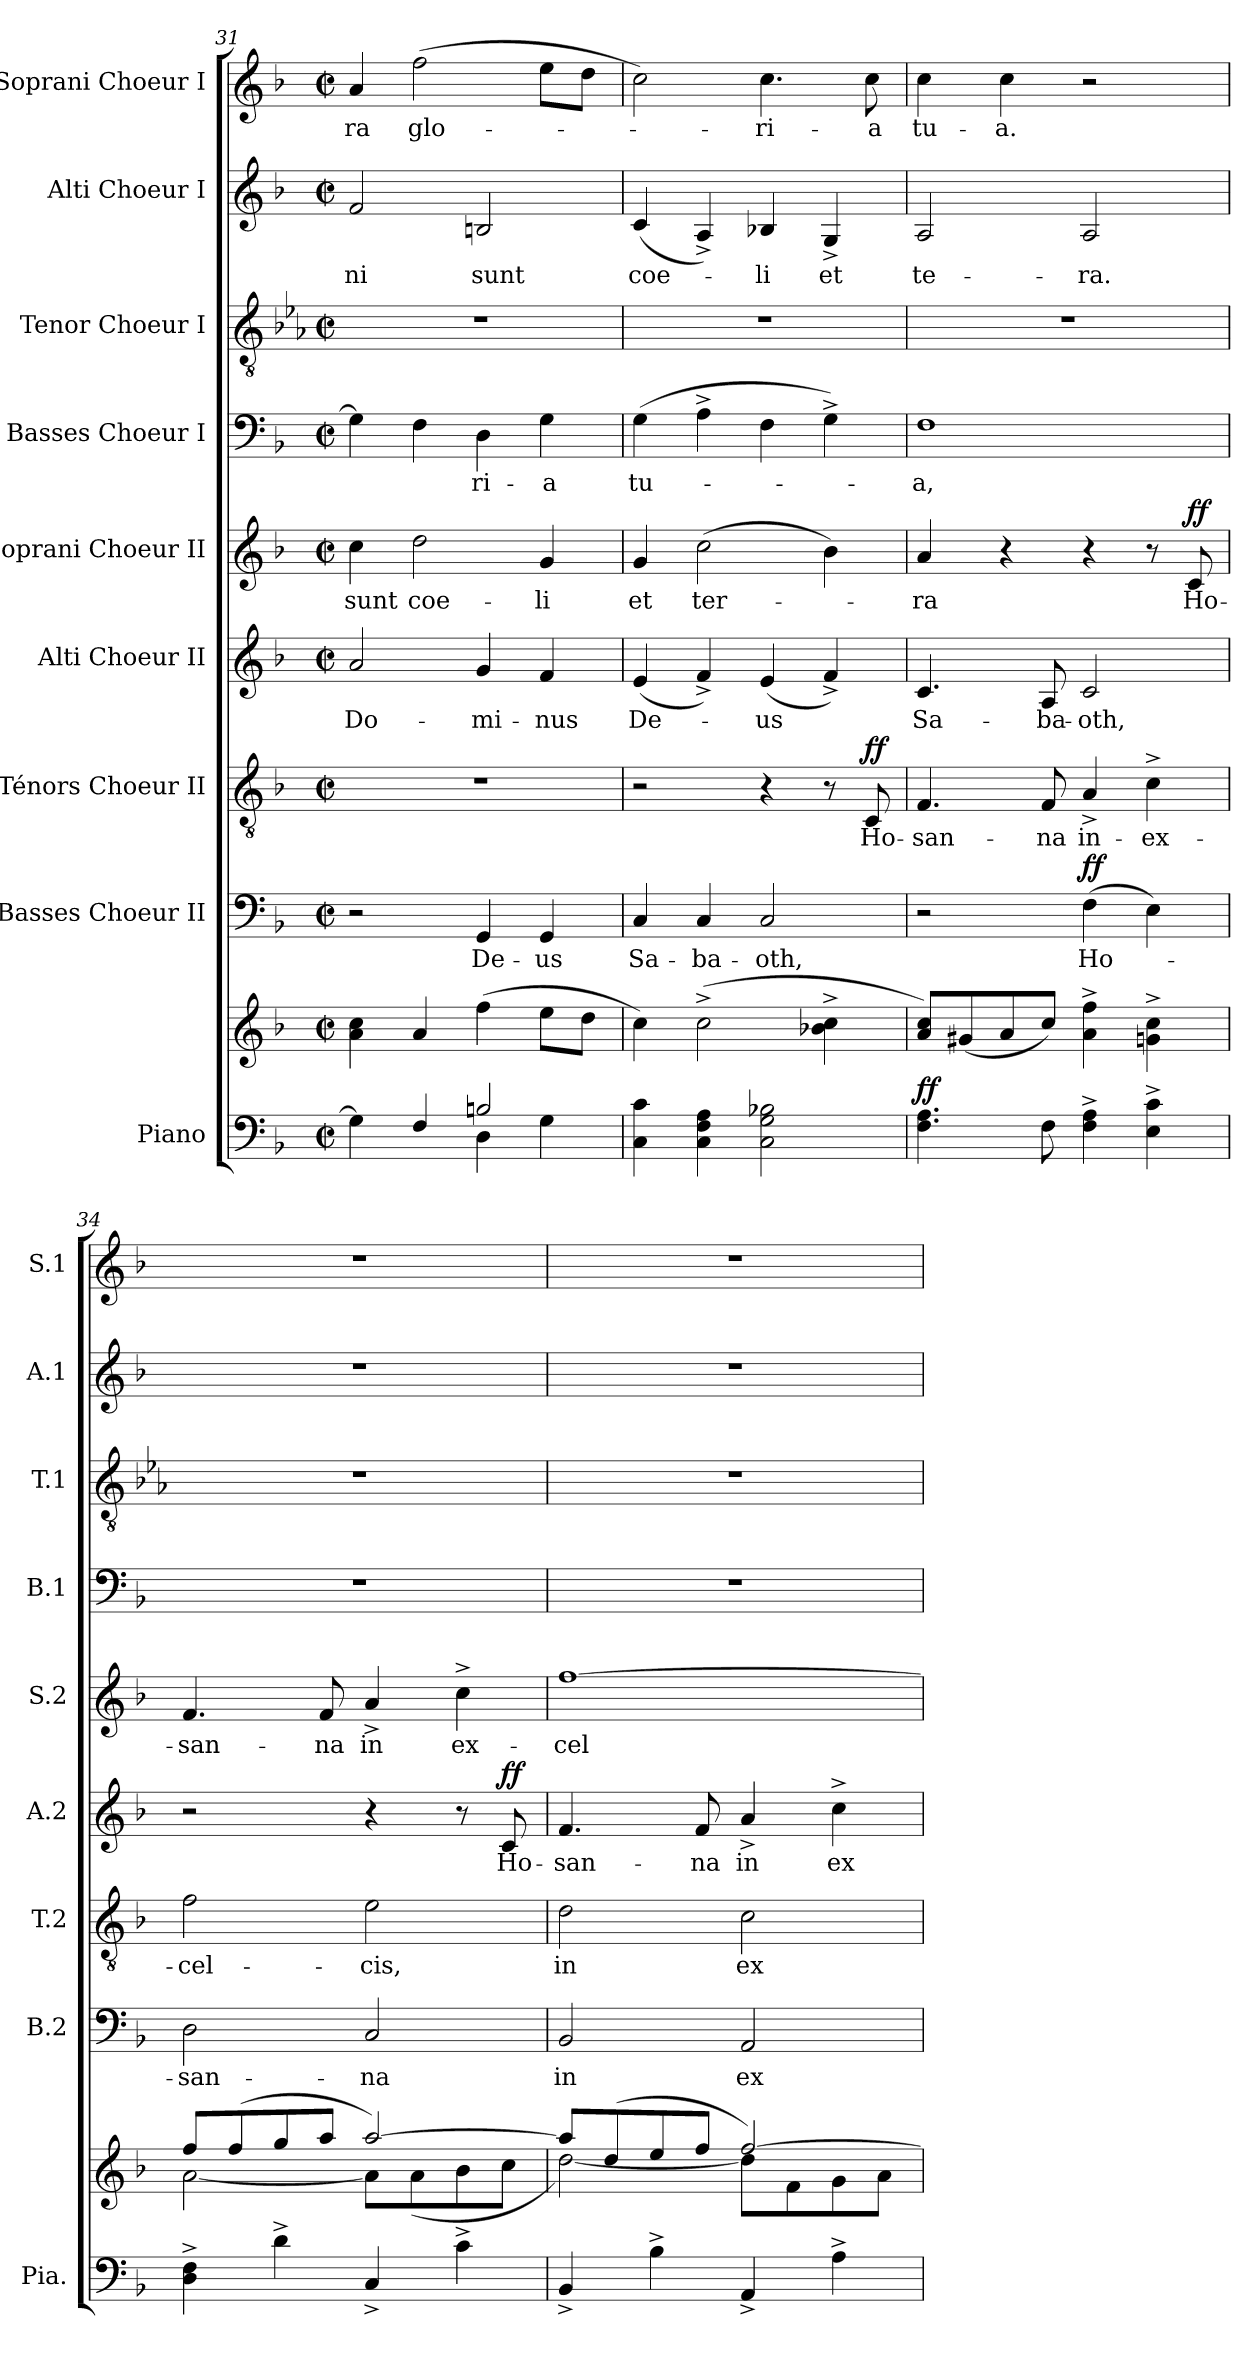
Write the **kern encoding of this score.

**kern	**kern	**dynam	**kern	**text	**dynam	**kern	**text	**dynam	**kern	**text	**dynam	**kern	**text	**dynam	**kern	**text	**kern	**kern	**text	**kern	**text
*part9	*part9	*part9	*part8	*part8	*part8	*part7	*part7	*part7	*part6	*part6	*part6	*part5	*part5	*part5	*part4	*part4	*part3	*part2	*part2	*part1	*part1
*staff10	*staff9	*staff9/10	*staff8	*staff8	*staff8	*staff7	*staff7	*staff7	*staff6	*staff6	*staff6	*staff5	*staff5	*staff5	*staff4	*staff4	*staff3	*staff2	*staff2	*staff1	*staff1
*I"Piano	*	*	*I"Basses Choeur II	*	*	*I"Ténors Choeur II	*	*	*I"Alti Choeur II	*	*	*I"Soprani Choeur II	*	*	*I"Basses Choeur I	*	*I"Tenor Choeur I	*I"Alti Choeur I	*	*I"Soprani Choeur I	*
*I'Pia.	*	*	*I'B.2	*	*	*I'T.2	*	*	*I'A.2	*	*	*I'S.2	*	*	*I'B.1	*	*I'T.1	*I'A.1	*	*I'S.1	*
*clefF4	*clefG2	*	*clefF4	*	*	*clefGv2	*	*	*clefG2	*	*	*clefG2	*	*	*clefF4	*	*clefGv2	*clefG2	*	*clefG2	*
*	*	*	*	*	*	*	*	*	*	*	*	*	*	*	*	*	*ITrd8c14	*	*	*	*
*k[b-]	*k[b-]	*	*k[b-]	*	*	*k[b-]	*	*	*k[b-]	*	*	*k[b-]	*	*	*k[b-]	*	*k[b-e-a-]	*k[b-]	*	*k[b-]	*
*M2/2	*M2/2	*	*M2/2	*	*	*M2/2	*	*	*M2/2	*	*	*M2/2	*	*	*M2/2	*	*M2/2	*M2/2	*	*M2/2	*
*met(c|)	*met(c|)	*	*met(c|)	*	*	*met(c|)	*	*	*met(c|)	*	*	*met(c|)	*	*	*met(c|)	*	*met(c|)	*met(c|)	*	*met(c|)	*
=31	=31	=31	=31	=31	=31	=31	=31	=31	=31	=31	=31	=31	=31	=31	=31	=31	=31	=31	=31	=31	=31
*^	*	*	*	*	*	*	*	*	*	*	*	*	*	*	*	*	*	*	*	*	*
4G\]	2ryy	4a\ 4cc\	.	2r	.	.	1r	.	.	2a/	Do-	.	4cc\	sunt	.	4G\]	.	1r	2f/	-ni	4a/	-ra
4F/	.	4a/	.	.	.	.	.	.	.	.	.	.	2dd\	coe-	.	4F\	.	.	.	.	(2ff\	glo-
2Bn/	4D\	(4ff\	.	4GG/	De-	.	.	.	.	4g/	-mi-	.	.	.	.	4D\	-ri-	.	2Bn/	sunt	.	.
.	4G\	8ee\L	.	4GG/	-us	.	.	.	.	4f/	-nus	.	4g/	-li	.	4G\	-a	.	.	.	8ee\L	.
.	.	8dd\J	.	.	.	.	.	.	.	.	.	.	.	.	.	.	.	.	.	.	8dd\J	.
*v	*v	*	*	*	*	*	*	*	*	*	*	*	*	*	*	*	*	*	*	*	*	*
=32	=32	=32	=32	=32	=32	=32	=32	=32	=32	=32	=32	=32	=32	=32	=32	=32	=32	=32	=32	=32	=32
4C\ 4c\	4cc\)	.	4C/	Sa-	.	2r	.	.	(4e/	De-	.	4g/	et	.	(>4G\	tu-	1r	(>4c/	coe-	2cc\)	.
4C\ 4F\ 4A\	(2cc^\	.	4C/	-ba-	.	.	.	.	4f^/)	.	.	(2cc\	ter-	.	4A^\	.	.	4A^/)	.	.	.
2C\ 2G\ 2B-X\	.	.	2C/	-oth,	.	4r	.	.	(4e/	-us	.	.	.	.	4F\	.	.	4B-X/	-li	4.cc\	-ri-
.	4b-X\^ 4cc\^	.	.	.	.	8r	.	.	4f^/)	.	.	4b-\)	.	.	4G^\)	.	.	4G^/	et	.	.
!	!	!	!	!	!	!	!	!LO:DY:a	!	!	!	!	!	!	!	!	!	!	!	!	!
.	.	.	.	.	.	8Ci/	Ho-	ff	.	.	.	.	.	.	.	.	.	.	.	8cc\	-a
=33	=33	=33	=33	=33	=33	=33	=33	=33	=33	=33	=33	=33	=33	=33	=33	=33	=33	=33	=33	=33	=33
!	!	!LO:DY:a=2	!	!	!	!	!	!	!	!	!	!	!	!	!	!	!	!	!	!	!
4.F\ 4.A\	8a/ 8cc/L)	ff	2r	.	.	4.Fi/	-san-	.	4.c/	Sa-	.	4a/	-ra	.	1F	-a,	1r	2A/	te-	4cc\	tu-
.	(8g#X/	.	.	.	.	.	.	.	.	.	.	.	.	.	.	.	.	.	.	.	.
.	8a/	.	.	.	.	.	.	.	.	.	.	4r	.	.	.	.	.	.	.	4cc\	-a.
8F\	8cc/J)	.	.	.	.	8Fi/	-na	.	8A/	-ba-	.	.	.	.	.	.	.	.	.	.	.
!	!	!	!	!	!LO:DY:a	!	!	!	!	!	!	!	!	!	!	!	!	!	!	!	!
4F\^ 4A\^	4a\^ 4ff\^	.	(4F\	Ho-	ff	4A^i/	in-	.	2c/	-oth,	.	4r	.	.	.	.	.	2A/	-ra.	2r	.
4E\^ 4c\^	4gn\^ 4cc\^	.	4E\)	.	.	4c^i\	-ex-	.	.	.	.	8r	.	.	.	.	.	.	.	.	.
!	!	!	!	!	!	!	!	!	!	!	!	!	!	!LO:DY:a	!	!	!	!	!	!	!
.	.	.	.	.	.	.	.	.	.	.	.	8c/	Ho-	ff	.	.	.	.	.	.	.
=34	=34	=34	=34	=34	=34	=34	=34	=34	=34	=34	=34	=34	=34	=34	=34	=34	=34	=34	=34	=34	=34
*	*^	*	*	*	*	*	*	*	*	*	*	*	*	*	*	*	*	*	*	*	*
4D\^ 4F\^	8ff/L	[2a\	.	2D\	-san-	.	2fi\	-cel-	.	2r	.	.	4.f/	-san-	.	1r	.	1r	1r	.	1r	.
.	(8ff/	.	.	.	.	.	.	.	.	.	.	.	.	.	.	.	.	.	.	.	.	.
4d^\	8gg/	.	.	.	.	.	.	.	.	.	.	.	.	.	.	.	.	.	.	.	.	.
.	8aa/J	.	.	.	.	.	.	.	.	.	.	.	8f/	-na	.	.	.	.	.	.	.	.
4C^/	[2aa/)	8a\L]	.	2C/	-na	.	2ei\	-cis,	.	4r	.	.	4a^/	in	.	.	.	.	.	.	.	.
.	.	(8a\	.	.	.	.	.	.	.	.	.	.	.	.	.	.	.	.	.	.	.	.
4c^\	.	8b-\	.	.	.	.	.	.	.	8r	.	.	4cc^\	ex-	.	.	.	.	.	.	.	.
!	!	!	!	!	!	!	!	!	!	!	!	!LO:DY:a	!	!	!	!	!	!	!	!	!	!
.	.	8cc\J	.	.	.	.	.	.	.	8c/	Ho-	ff	.	.	.	.	.	.	.	.	.	.
=35	=35	=35	=35	=35	=35	=35	=35	=35	=35	=35	=35	=35	=35	=35	=35	=35	=35	=35	=35	=35	=35	=35
4BB-^/	8aa/L]	[2dd\)	.	2BB-/	in	.	2di\	in	.	4.f/	-san-	.	[1ff	-cel-	.	1r	.	1r	1r	.	1r	.
.	(8dd/	.	.	.	.	.	.	.	.	.	.	.	.	.	.	.	.	.	.	.	.	.
4B-^\	8ee/	.	.	.	.	.	.	.	.	.	.	.	.	.	.	.	.	.	.	.	.	.
.	8ff/J	.	.	.	.	.	.	.	.	8f/	-na	.	.	.	.	.	.	.	.	.	.	.
4AA^/	[2ff/)	8dd\L]	.	2AA/	ex-	.	2ci\	ex-	.	4a^/	in	.	.	.	.	.	.	.	.	.	.	.
.	.	8f\	.	.	.	.	.	.	.	.	.	.	.	.	.	.	.	.	.	.	.	.
4A^\	.	8g\	.	.	.	.	.	.	.	4cc^\	ex-	.	.	.	.	.	.	.	.	.	.	.
.	.	8a\J	.	.	.	.	.	.	.	.	.	.	.	.	.	.	.	.	.	.	.	.
*	*v	*v	*	*	*	*	*	*	*	*	*	*	*	*	*	*	*	*	*	*	*	*
=	=	=	=	=	=	=	=	=	=	=	=	=	=	=	=	=	=	=	=	=	=
*-	*-	*-	*-	*-	*-	*-	*-	*-	*-	*-	*-	*-	*-	*-	*-	*-	*-	*-	*-	*-	*-
